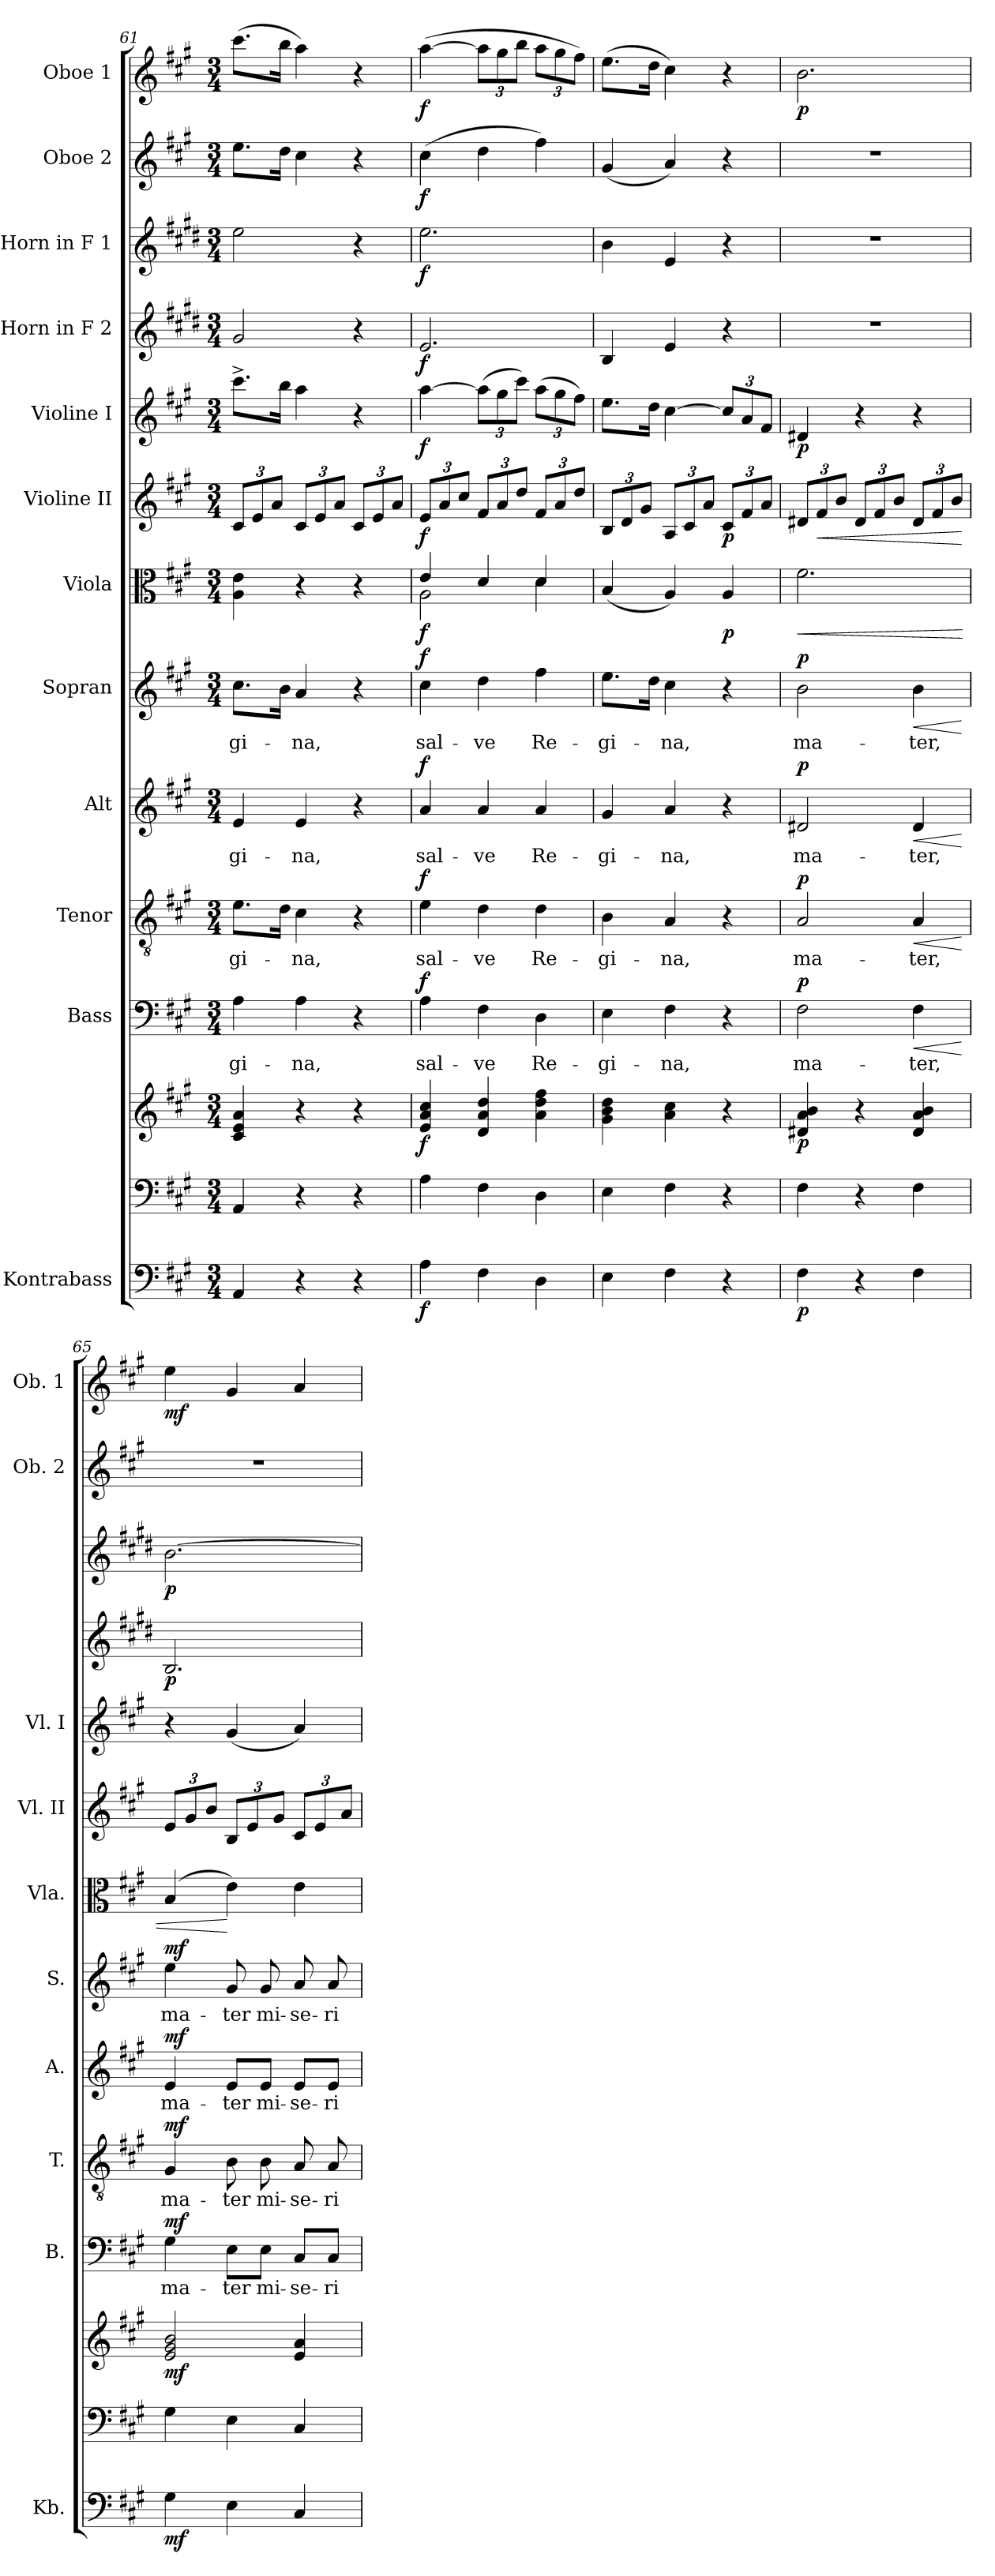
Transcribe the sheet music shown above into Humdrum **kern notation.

**kern	**dynam	**kern	**kern	**dynam	**kern	**text	**dynam	**kern	**text	**dynam	**kern	**text	**dynam	**kern	**text	**dynam	**kern	**dynam	**kern	**dynam	**kern	**dynam	**kern	**dynam	**kern	**dynam	**kern	**dynam	**kern	**dynam
*part13	*part13	*part12	*part12	*part12	*part11	*part11	*part11	*part10	*part10	*part10	*part9	*part9	*part9	*part8	*part8	*part8	*part7	*part7	*part6	*part6	*part5	*part5	*part4	*part4	*part3	*part3	*part2	*part2	*part1	*part1
*staff14	*staff14	*staff13	*staff12	*staff12/13	*staff11	*staff11	*staff11	*staff10	*staff10	*staff10	*staff9	*staff9	*staff9	*staff8	*staff8	*staff8	*staff7	*staff7	*staff6	*staff6	*staff5	*staff5	*staff4	*staff4	*staff3	*staff3	*staff2	*staff2	*staff1	*staff1
*I"Kontrabass	*	*	*	*	*I"Bass	*	*	*I"Tenor	*	*	*I"Alt	*	*	*I"Sopran	*	*	*I"Viola	*	*I"Violine II	*	*I"Violine I	*	*I"Horn in F 2	*	*I"Horn in F 1	*	*I"Oboe 2	*	*I"Oboe 1	*
*I'Kb.	*	*	*	*	*I'B.	*	*	*I'T.	*	*	*I'A.	*	*	*I'S.	*	*	*I'Vla.	*	*I'Vl. II	*	*I'Vl. I	*	*	*	*	*	*I'Ob. 2	*	*I'Ob. 1	*
*clefF4	*	*clefF4	*clefG2	*	*clefF4	*	*	*clefGv2	*	*	*clefG2	*	*	*clefG2	*	*	*clefC3	*	*clefG2	*	*clefG2	*	*clefG2	*	*clefG2	*	*clefG2	*	*clefG2	*
*ITrd7c12	*	*	*	*	*	*	*	*	*	*	*	*	*	*	*	*	*	*	*	*	*	*	*ITrd4c7	*	*ITrd4c7	*	*	*	*	*
*k[f#c#g#]	*	*k[f#c#g#]	*k[f#c#g#]	*	*k[f#c#g#]	*	*	*k[f#c#g#]	*	*	*k[f#c#g#]	*	*	*k[f#c#g#]	*	*	*k[f#c#g#]	*	*k[f#c#g#]	*	*k[f#c#g#]	*	*k[f#c#g#]	*	*k[f#c#g#]	*	*k[f#c#g#]	*	*k[f#c#g#]	*
*A:	*	*A:	*A:	*	*A:	*	*	*A:	*	*	*A:	*	*	*A:	*	*	*A:	*	*A:	*	*A:	*	*A:	*	*A:	*	*A:	*	*A:	*
*M3/4	*	*M3/4	*M3/4	*	*M3/4	*	*	*M3/4	*	*	*M3/4	*	*	*M3/4	*	*	*M3/4	*	*M3/4	*	*M3/4	*	*M3/4	*	*M3/4	*	*M3/4	*	*M3/4	*
=61	=61	=61	=61	=61	=61	=61	=61	=61	=61	=61	=61	=61	=61	=61	=61	=61	=61	=61	=61	=61	=61	=61	=61	=61	=61	=61	=61	=61	=61	=61
!	!	!	!	!	!	!LO:LY:b	!	!	!LO:LY:b	!	!	!LO:LY:b	!	!	!LO:LY:b	!	!	!	!	!	!	!	!	!	!	!	!	!	!	!
4AAA/	.	4AA/	4c#/ 4e/ 4a/	.	4A\	-gi-	.	8.e\L	-gi-	.	4e/	-gi-	.	8.cc#\L	-gi-	.	4A\ 4e\	.	12c#/L	.	8.ccc#^>\L	.	2c#/	.	2a\	.	8.ee\L	.	(>8.ccc#\L	.
.	.	.	.	.	.	.	.	.	.	.	.	.	.	.	.	.	.	.	12e/	.	.	.	.	.	.	.	.	.	.	.
.	.	.	.	.	.	.	.	.	.	.	.	.	.	.	.	.	.	.	12a/J	.	.	.	.	.	.	.	.	.	.	.
.	.	.	.	.	.	.	.	16d\Jk	.	.	.	.	.	16b\Jk	.	.	.	.	.	.	16bb\Jk	.	.	.	.	.	16dd\Jk	.	16bb\Jk	.
!	!	!	!	!	!	!LO:LY:b	!	!	!LO:LY:b	!	!	!LO:LY:b	!	!	!LO:LY:b	!	!	!	!	!	!	!	!	!	!	!	!	!	!	!
4r	.	4r	4r	.	4A\	-na,	.	4c#\	-na,	.	4e/	-na,	.	4a/	-na,	.	4r	.	12c#/L	.	4aa\	.	.	.	.	.	4cc#\	.	4aa\)	.
.	.	.	.	.	.	.	.	.	.	.	.	.	.	.	.	.	.	.	12e/	.	.	.	.	.	.	.	.	.	.	.
.	.	.	.	.	.	.	.	.	.	.	.	.	.	.	.	.	.	.	12a/J	.	.	.	.	.	.	.	.	.	.	.
4r	.	4r	4r	.	4r	.	.	4r	.	.	4r	.	.	4r	.	.	4r	.	12c#/L	.	4r	.	4r	.	4r	.	4r	.	4r	.
.	.	.	.	.	.	.	.	.	.	.	.	.	.	.	.	.	.	.	12e/	.	.	.	.	.	.	.	.	.	.	.
.	.	.	.	.	.	.	.	.	.	.	.	.	.	.	.	.	.	.	12a/J	.	.	.	.	.	.	.	.	.	.	.
=62	=62	=62	=62	=62	=62	=62	=62	=62	=62	=62	=62	=62	=62	=62	=62	=62	=62	=62	=62	=62	=62	=62	=62	=62	=62	=62	=62	=62	=62	=62
!	!LO:DY:b	!	!	!LO:DY:b	!	!LO:LY:b	!LO:DY:a	!	!LO:LY:b	!LO:DY:a	!	!LO:LY:b	!LO:DY:a	!	!LO:LY:b	!LO:DY:a	!	!LO:DY:b	!	!LO:DY:b	!	!LO:DY:b	!	!LO:DY:b	!	!LO:DY:b	!	!LO:DY:b	!	!LO:DY:b
*	*	*	*	*	*	*	*	*	*	*	*	*	*	*	*	*	*^	*	*	*	*	*	*	*	*	*	*	*	*	*
4AA\	f	4A\	4e/ 4a/ 4cc#/	f	4A\	sal-	f	4e\	sal-	f	4a/	sal-	f	4cc#\	sal-	f	4e/	2A\	f	12e/L	f	[4aa\	f	2.A/	f	2.a\	f	(>4cc#\	f	(>[4aa\	f
.	.	.	.	.	.	.	.	.	.	.	.	.	.	.	.	.	.	.	.	12a/	.	.	.	.	.	.	.	.	.	.	.
.	.	.	.	.	.	.	.	.	.	.	.	.	.	.	.	.	.	.	.	12cc#/J	.	.	.	.	.	.	.	.	.	.	.
!	!	!	!	!	!	!LO:LY:b	!	!	!LO:LY:b	!	!	!LO:LY:b	!	!	!LO:LY:b	!	!	!	!	!	!	!	!	!	!	!	!	!	!	!	!
4FF#\	.	4F#\	4d/ 4a/ 4dd/	.	4F#\	-ve	.	4d\	-ve	.	4a/	-ve	.	4dd\	-ve	.	4d/	.	.	12f#/L	.	(>12aa\L]	.	.	.	.	.	4dd\	.	12aa\L]	.
.	.	.	.	.	.	.	.	.	.	.	.	.	.	.	.	.	.	.	.	12a/	.	12gg#\	.	.	.	.	.	.	.	12gg#\	.
.	.	.	.	.	.	.	.	.	.	.	.	.	.	.	.	.	.	.	.	12dd/J	.	12ccc#\J)	.	.	.	.	.	.	.	12bb\J	.
!	!	!	!	!	!	!LO:LY:b	!	!	!LO:LY:b	!	!	!LO:LY:b	!	!	!LO:LY:b	!	!	!	!	!	!	!	!	!	!	!	!	!	!	!	!
4DD\	.	4D\	4a\ 4dd\ 4ff#\	.	4D\	Re-	.	4d\	Re-	.	4a/	Re-	.	4ff#\	Re-	.	4d/	4d\	.	12f#/L	.	(>12aa\L	.	.	.	.	.	4ff#\)	.	12aa\L	.
.	.	.	.	.	.	.	.	.	.	.	.	.	.	.	.	.	.	.	.	12a/	.	12gg#\	.	.	.	.	.	.	.	12gg#\	.
.	.	.	.	.	.	.	.	.	.	.	.	.	.	.	.	.	.	.	.	12dd/J	.	12ff#\J)	.	.	.	.	.	.	.	12ff#\J)	.
*	*	*	*	*	*	*	*	*	*	*	*	*	*	*	*	*	*v	*v	*	*	*	*	*	*	*	*	*	*	*	*	*
=63	=63	=63	=63	=63	=63	=63	=63	=63	=63	=63	=63	=63	=63	=63	=63	=63	=63	=63	=63	=63	=63	=63	=63	=63	=63	=63	=63	=63	=63	=63
!	!	!	!	!	!	!LO:LY:b	!	!	!LO:LY:b	!	!	!LO:LY:b	!	!	!LO:LY:b	!	!	!	!	!	!	!	!	!	!	!	!	!	!	!
4EE\	.	4E\	4g#\ 4b\ 4dd\	.	4E\	-gi-	.	4B\	-gi-	.	4g#/	-gi-	.	8.ee\L	-gi-	.	(<4B/	.	12B/L	.	8.ee\L	.	4E/	.	4e\	.	(<4g#/	.	(>8.ee\L	.
.	.	.	.	.	.	.	.	.	.	.	.	.	.	.	.	.	.	.	12d/	.	.	.	.	.	.	.	.	.	.	.
.	.	.	.	.	.	.	.	.	.	.	.	.	.	.	.	.	.	.	12g#/J	.	.	.	.	.	.	.	.	.	.	.
.	.	.	.	.	.	.	.	.	.	.	.	.	.	16dd\Jk	.	.	.	.	.	.	16dd\Jk	.	.	.	.	.	.	.	16dd\Jk	.
!	!	!	!	!	!	!LO:LY:b	!	!	!LO:LY:b	!	!	!LO:LY:b	!	!	!LO:LY:b	!	!	!	!	!	!	!	!	!	!	!	!	!	!	!
4FF#\	.	4F#\	4a\ 4cc#\	.	4F#\	-na,	.	4A/	-na,	.	4a/	-na,	.	4cc#\	-na,	.	4A/)	.	12A/L	.	[4cc#\	.	4A/	.	4A/	.	4a/)	.	4cc#\)	.
.	.	.	.	.	.	.	.	.	.	.	.	.	.	.	.	.	.	.	12c#/	.	.	.	.	.	.	.	.	.	.	.
.	.	.	.	.	.	.	.	.	.	.	.	.	.	.	.	.	.	.	12a/J	.	.	.	.	.	.	.	.	.	.	.
!	!	!	!	!	!	!	!	!	!	!	!	!	!	!	!	!	!	!LO:DY:b	!	!LO:DY:b	!	!	!	!	!	!	!	!	!	!
4r	.	4r	4r	.	4r	.	.	4r	.	.	4r	.	.	4r	.	.	4A/	p	12c#/L	p	12cc#/L]	.	4r	.	4r	.	4r	.	4r	.
.	.	.	.	.	.	.	.	.	.	.	.	.	.	.	.	.	.	.	12f#/	.	12a/	.	.	.	.	.	.	.	.	.
.	.	.	.	.	.	.	.	.	.	.	.	.	.	.	.	.	.	.	12a/J	.	12f#/J	.	.	.	.	.	.	.	.	.
=64	=64	=64	=64	=64	=64	=64	=64	=64	=64	=64	=64	=64	=64	=64	=64	=64	=64	=64	=64	=64	=64	=64	=64	=64	=64	=64	=64	=64	=64	=64
!	!LO:DY:b	!	!	!LO:DY:b	!	!LO:LY:b	!LO:DY:a	!	!LO:LY:b	!LO:DY:a	!	!LO:LY:b	!LO:DY:a	!	!LO:LY:b	!LO:DY:a	!	!LO:HP:b	!	!	!	!LO:DY:b	!	!	!	!	!	!	!	!LO:DY:b
4FF#\	p	4F#\	4d#X/ 4a/ 4b/	p	2F#\	ma-	p	2A/	ma-	p	2d#X/	ma-	p	2b\	ma-	p	2.f#\	<	12d#X/L	.	4d#X/	p	2.r	.	2.r	.	2.r	.	2.b\	p
!	!	!	!	!	!	!	!	!	!	!	!	!	!	!	!	!	!	!	!	!LO:HP:b	!	!	!	!	!	!	!	!	!	!
.	.	.	.	.	.	.	.	.	.	.	.	.	.	.	.	.	.	.	12f#/	<	.	.	.	.	.	.	.	.	.	.
.	.	.	.	.	.	.	.	.	.	.	.	.	.	.	.	.	.	.	12b/J	.	.	.	.	.	.	.	.	.	.	.
4r	.	4r	4r	.	.	.	.	.	.	.	.	.	.	.	.	.	.	.	12d#/L	.	4r	.	.	.	.	.	.	.	.	.
.	.	.	.	.	.	.	.	.	.	.	.	.	.	.	.	.	.	.	12f#/	.	.	.	.	.	.	.	.	.	.	.
.	.	.	.	.	.	.	.	.	.	.	.	.	.	.	.	.	.	.	12b/J	.	.	.	.	.	.	.	.	.	.	.
!	!	!	!	!	!	!LO:LY:b	!LO:HP:b	!	!LO:LY:b	!LO:HP:b	!	!LO:LY:b	!LO:HP:b	!	!LO:LY:b	!LO:HP:b	!	!	!	!	!	!	!	!	!	!	!	!	!	!
4FF#\	.	4F#\	4d#/ 4a/ 4b/	.	4F#\	-ter,	<	4A/	-ter,	<	4d#/	-ter,	<	4b\	-ter,	<	.	.	12d#/L	.	4r	.	.	.	.	.	.	.	.	.
.	.	.	.	.	.	.	.	.	.	.	.	.	.	.	.	.	.	.	12f#/	.	.	.	.	.	.	.	.	.	.	.
.	.	.	.	.	.	.	.	.	.	.	.	.	.	.	.	.	.	.	12b/J	.	.	.	.	.	.	.	.	.	.	.
.	.	.	.	.	.	.	[	.	.	[	.	.	[	.	.	[	.	.	.	[	.	.	.	.	.	.	.	.	.	.
=65	=65	=65	=65	=65	=65	=65	=65	=65	=65	=65	=65	=65	=65	=65	=65	=65	=65	=65	=65	=65	=65	=65	=65	=65	=65	=65	=65	=65	=65	=65
!	!LO:DY:b	!	!	!LO:DY:b	!	!LO:LY:b	!LO:DY:a	!	!LO:LY:b	!LO:DY:a	!	!LO:LY:b	!LO:DY:a	!	!LO:LY:b	!LO:DY:a	!	!	!	!	!	!	!	!LO:DY:b	!	!LO:DY:b	!	!	!	!LO:DY:b
4GG#\	mf	4G#\	2e/ 2g#/ 2b/	mf	4G#\	ma-	mf	4G#/	ma-	mf	4e/	ma-	mf	4ee\	ma-	mf	(4B/	.	12e/L	.	4r	.	2.E/	p	[2.e\	p	2.r	.	4ee\	mf
.	.	.	.	.	.	.	.	.	.	.	.	.	.	.	.	.	.	.	12g#/	.	.	.	.	.	.	.	.	.	.	.
.	.	.	.	.	.	.	.	.	.	.	.	.	.	.	.	.	.	.	12b/J	.	.	.	.	.	.	.	.	.	.	.
!	!	!	!	!	!	!LO:LY:b	!	!	!LO:LY:b	!	!	!LO:LY:b	!	!	!LO:LY:b	!	!	!	!	!	!	!	!	!	!	!	!	!	!	!
4EE\	.	4E\	.	.	8E\L	-ter	.	8B\	-ter	.	8e/L	-ter	.	8g#/	-ter	.	4e\)	[	12B/L	.	(<4g#/	.	.	.	.	.	.	.	4g#/	.
.	.	.	.	.	.	.	.	.	.	.	.	.	.	.	.	.	.	.	12e/	.	.	.	.	.	.	.	.	.	.	.
!	!	!	!	!	!	!LO:LY:b	!	!	!LO:LY:b	!	!	!LO:LY:b	!	!	!LO:LY:b	!	!	!	!	!	!	!	!	!	!	!	!	!	!	!
.	.	.	.	.	8E\J	mi-	.	8B\	mi-	.	8e/J	mi-	.	8g#/	mi-	.	.	.	.	.	.	.	.	.	.	.	.	.	.	.
.	.	.	.	.	.	.	.	.	.	.	.	.	.	.	.	.	.	.	12g#/J	.	.	.	.	.	.	.	.	.	.	.
!	!	!	!	!	!	!LO:LY:b	!	!	!LO:LY:b	!	!	!LO:LY:b	!	!	!LO:LY:b	!	!	!	!	!	!	!	!	!	!	!	!	!	!	!
4CC#/	.	4C#/	4e/ 4a/	.	8C#/L	-se-	.	8A/	-se-	.	8e/L	-se-	.	8a/	-se-	.	4e\	.	12c#/L	.	4a/)	.	.	.	.	.	.	.	4a/	.
.	.	.	.	.	.	.	.	.	.	.	.	.	.	.	.	.	.	.	12e/	.	.	.	.	.	.	.	.	.	.	.
!	!	!	!	!	!	!LO:LY:b	!	!	!LO:LY:b	!	!	!LO:LY:b	!	!	!LO:LY:b	!	!	!	!	!	!	!	!	!	!	!	!	!	!	!
.	.	.	.	.	8C#/J	-ri-	.	8A/	-ri-	.	8e/J	-ri-	.	8a/	-ri-	.	.	.	.	.	.	.	.	.	.	.	.	.	.	.
.	.	.	.	.	.	.	.	.	.	.	.	.	.	.	.	.	.	.	12a/J	.	.	.	.	.	.	.	.	.	.	.
=	=	=	=	=	=	=	=	=	=	=	=	=	=	=	=	=	=	=	=	=	=	=	=	=	=	=	=	=	=	=
*-	*-	*-	*-	*-	*-	*-	*-	*-	*-	*-	*-	*-	*-	*-	*-	*-	*-	*-	*-	*-	*-	*-	*-	*-	*-	*-	*-	*-	*-	*-
